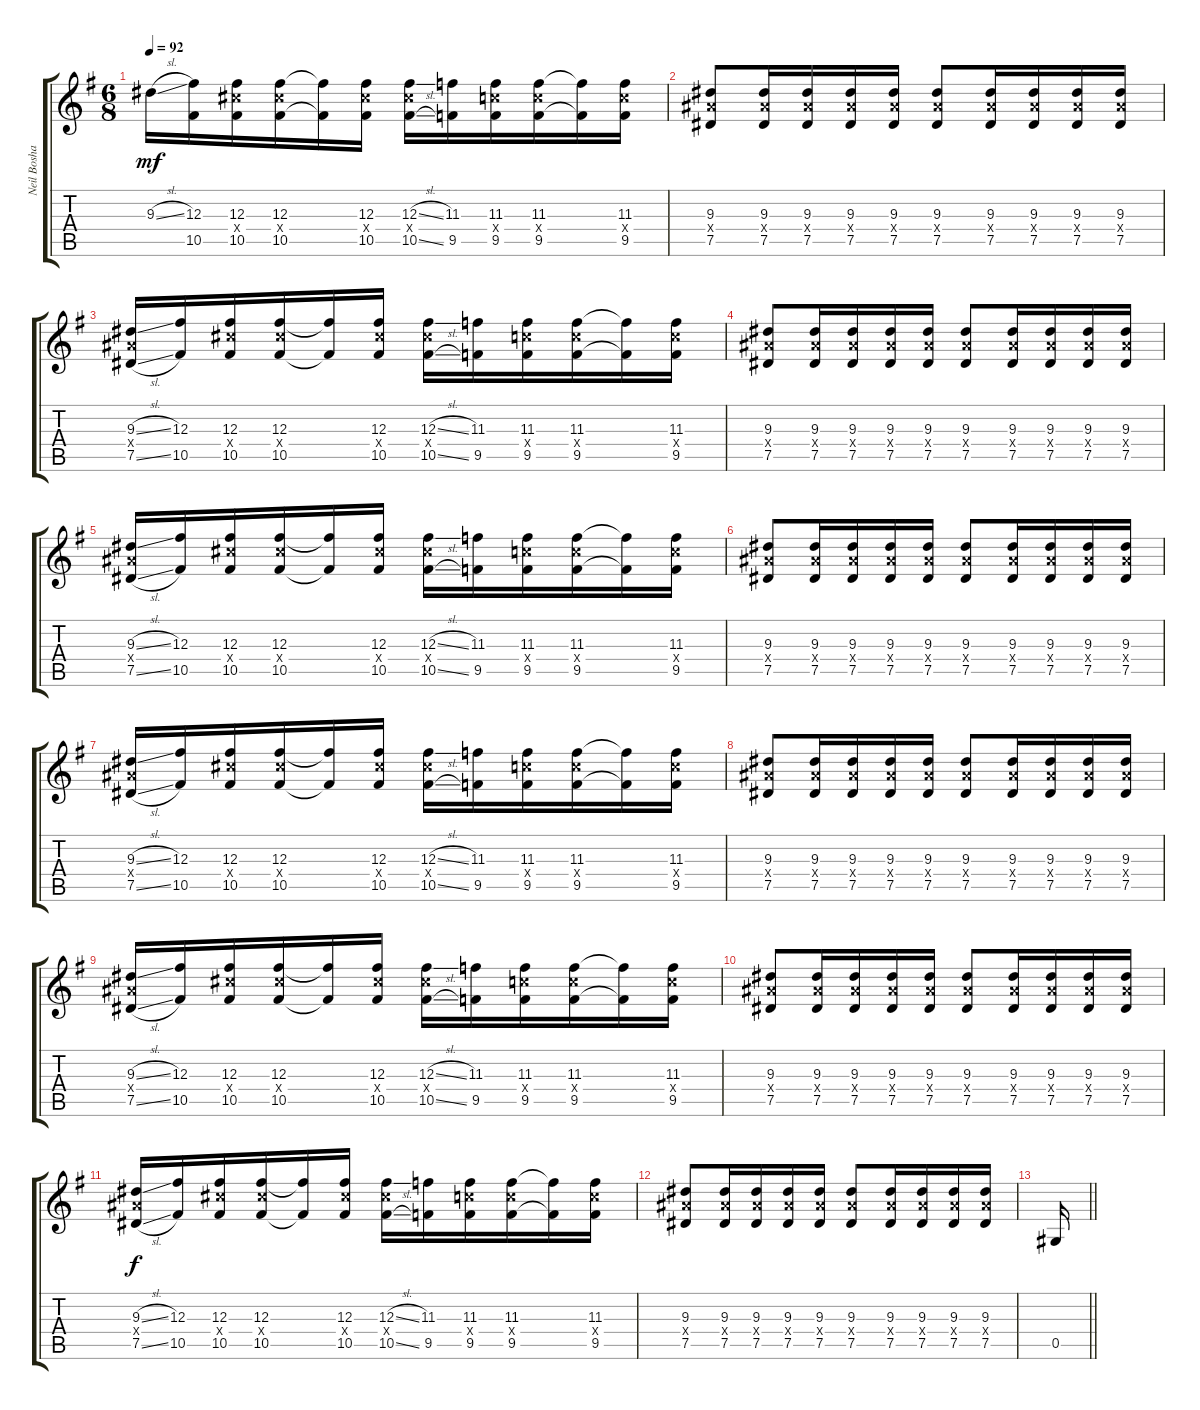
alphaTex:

\track ("Neil Boshart" "Neil Bosha") {instrument electricguitarclean}
\staff {score tabs}
\tuning (Eb4 Bb3 Gb3 Db3 Ab2 Db2) {hide}
\ts (6 8)
\tempo 92
\clef g2
\ks g
9.3{sl}.16{dy mf instrument electricguitarclean} (12.3 10.5).16 (12.3 12.4{x} 10.5).16 (12.3 12.4{x} 10.5).16 (12.3{t} 10.5{t}).16 (12.3 12.4{x} 10.5).16 (12.3{sl} 12.4{x} 10.5{sl}).16 (11.3 9.5).16 (11.3 11.4{x} 9.5).16 (11.3 11.4{x} 9.5).16 (11.3{t} 9.5{t}).16 (11.3 11.4{x} 9.5).16 |
(9.3 9.4{x} 7.5).8 (9.3 9.4{x} 7.5).16 (9.3 9.4{x} 7.5).16 (9.3 9.4{x} 7.5).16 (9.3 9.4{x} 7.5).16 (9.3 9.4{x} 7.5).8 (9.3 9.4{x} 7.5).16 (9.3 9.4{x} 7.5).16 (9.3 9.4{x} 7.5).16 (9.3 9.4{x} 7.5).16 |
(9.3{sl} 9.4{x} 7.5{sl}).16 (12.3 10.5).16 (12.3 12.4{x} 10.5).16 (12.3 12.4{x} 10.5).16 (12.3{t} 10.5{t}).16 (12.3 12.4{x} 10.5).16 (12.3{sl} 12.4{x} 10.5{sl}).16 (11.3 9.5).16 (11.3 11.4{x} 9.5).16 (11.3 11.4{x} 9.5).16 (11.3{t} 9.5{t}).16 (11.3 11.4{x} 9.5).16 |
(9.3 9.4{x} 7.5).8 (9.3 9.4{x} 7.5).16 (9.3 9.4{x} 7.5).16 (9.3 9.4{x} 7.5).16 (9.3 9.4{x} 7.5).16 (9.3 9.4{x} 7.5).8 (9.3 9.4{x} 7.5).16 (9.3 9.4{x} 7.5).16 (9.3 9.4{x} 7.5).16 (9.3 9.4{x} 7.5).16 |
(9.3{sl} 9.4{x} 7.5{sl}).16 (12.3 10.5).16 (12.3 12.4{x} 10.5).16 (12.3 12.4{x} 10.5).16 (12.3{t} 10.5{t}).16 (12.3 12.4{x} 10.5).16 (12.3{sl} 12.4{x} 10.5{sl}).16 (11.3 9.5).16 (11.3 11.4{x} 9.5).16 (11.3 11.4{x} 9.5).16 (11.3{t} 9.5{t}).16 (11.3 11.4{x} 9.5).16 |
(9.3 9.4{x} 7.5).8 (9.3 9.4{x} 7.5).16 (9.3 9.4{x} 7.5).16 (9.3 9.4{x} 7.5).16 (9.3 9.4{x} 7.5).16 (9.3 9.4{x} 7.5).8 (9.3 9.4{x} 7.5).16 (9.3 9.4{x} 7.5).16 (9.3 9.4{x} 7.5).16 (9.3 9.4{x} 7.5).16 |
(9.3{sl} 9.4{x} 7.5{sl}).16 (12.3 10.5).16 (12.3 12.4{x} 10.5).16 (12.3 12.4{x} 10.5).16 (12.3{t} 10.5{t}).16 (12.3 12.4{x} 10.5).16 (12.3{sl} 12.4{x} 10.5{sl}).16 (11.3 9.5).16 (11.3 11.4{x} 9.5).16 (11.3 11.4{x} 9.5).16 (11.3{t} 9.5{t}).16 (11.3 11.4{x} 9.5).16 |
(9.3 9.4{x} 7.5).8 (9.3 9.4{x} 7.5).16 (9.3 9.4{x} 7.5).16 (9.3 9.4{x} 7.5).16 (9.3 9.4{x} 7.5).16 (9.3 9.4{x} 7.5).8 (9.3 9.4{x} 7.5).16 (9.3 9.4{x} 7.5).16 (9.3 9.4{x} 7.5).16 (9.3 9.4{x} 7.5).16 |
(9.3{sl} 9.4{x} 7.5{sl}).16 (12.3 10.5).16 (12.3 12.4{x} 10.5).16 (12.3 12.4{x} 10.5).16 (12.3{t} 10.5{t}).16 (12.3 12.4{x} 10.5).16 (12.3{sl} 12.4{x} 10.5{sl}).16 (11.3 9.5).16 (11.3 11.4{x} 9.5).16 (11.3 11.4{x} 9.5).16 (11.3{t} 9.5{t}).16 (11.3 11.4{x} 9.5).16 |
(9.3 9.4{x} 7.5).8 (9.3 9.4{x} 7.5).16 (9.3 9.4{x} 7.5).16 (9.3 9.4{x} 7.5).16 (9.3 9.4{x} 7.5).16 (9.3 9.4{x} 7.5).8 (9.3 9.4{x} 7.5).16 (9.3 9.4{x} 7.5).16 (9.3 9.4{x} 7.5).16 (9.3 9.4{x} 7.5).16 |
(9.3{sl} 9.4{x} 7.5{sl}).16{dy f} (12.3 10.5).16 (12.3 12.4{x} 10.5).16 (12.3 12.4{x} 10.5).16 (12.3{t} 10.5{t}).16 (12.3 12.4{x} 10.5).16 (12.3{sl} 12.4{x} 10.5{sl}).16 (11.3 9.5).16 (11.3 11.4{x} 9.5).16 (11.3 11.4{x} 9.5).16 (11.3{t} 9.5{t}).16 (11.3 11.4{x} 9.5).16 |
(9.3 9.4{x} 7.5).8 (9.3 9.4{x} 7.5).16 (9.3 9.4{x} 7.5).16 (9.3 9.4{x} 7.5).16 (9.3 9.4{x} 7.5).16 (9.3 9.4{x} 7.5).8 (9.3 9.4{x} 7.5).16 (9.3 9.4{x} 7.5).16 (9.3 9.4{x} 7.5).16 (9.3 9.4{x} 7.5).16 |
\barLineRight lightlight
0.5.16
